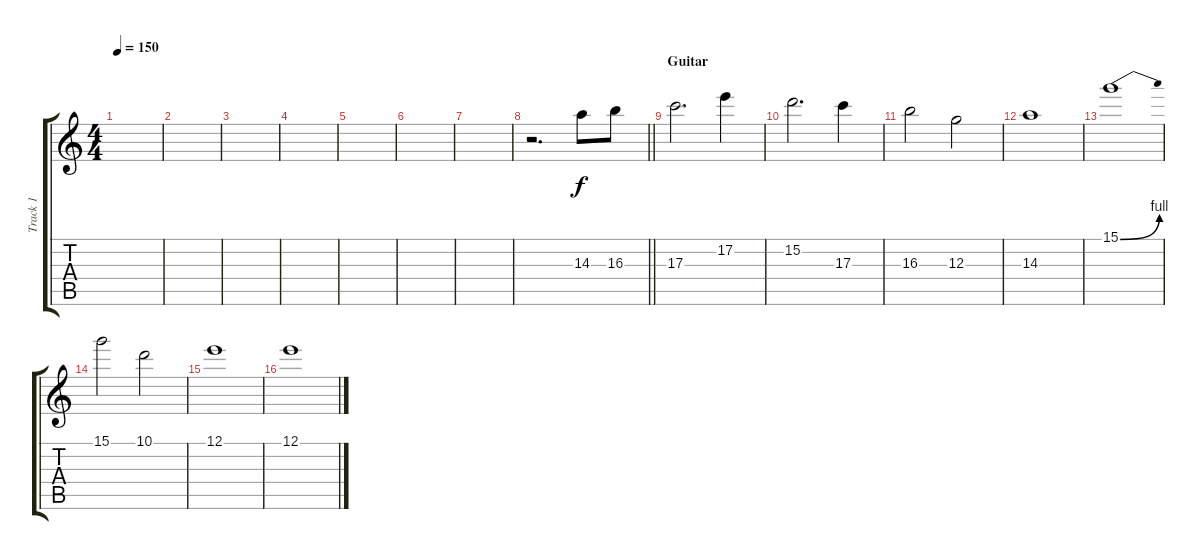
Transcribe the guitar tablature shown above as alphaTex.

\track ("Track 1" "Track 1") {instrument acousticguitarnylon}
\staff {score tabs}
\tuning (E4 B3 G3 D3 A2 E2) {hide}
\ts (4 4)
\tempo 150
\clef g2
\ks c
|
|
|
|
|
|
|
\barLineRight lightlight
r.2{d instrument overdrivenguitar} 14.3.8 16.3.8 |
\section ("" "Guitar")
17.3.2{d} 17.2.4 |
15.2.2{d} 17.3.4 |
16.3.2 12.3.2 |
14.3.1 |
15.1{be (bend 0 0 60 4)}.1 |
15.1.2 10.1.2 |
12.1.1 |
12.1.1
